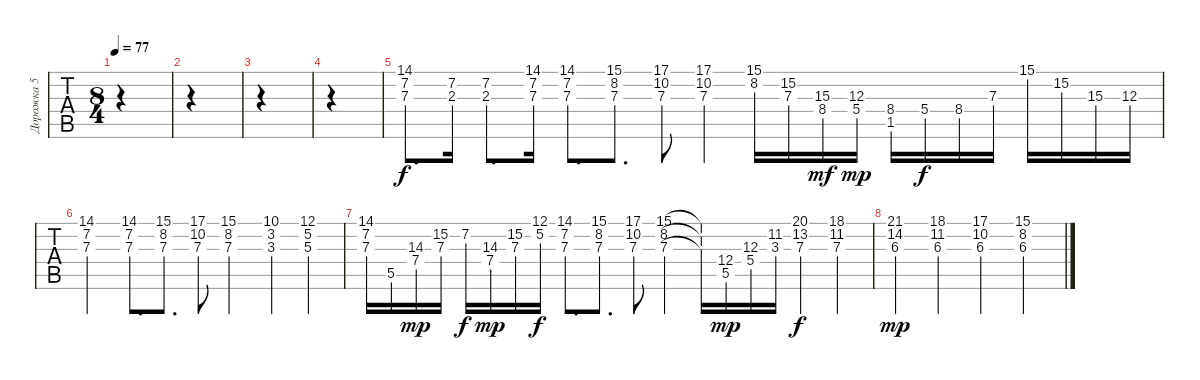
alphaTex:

\track ("Дорожка 5" "Дорожка 5") {instrument electricgrandpiano}
\staff {tabs}
\tuning (Eb4 Bb3 Gb3 Db3 Ab2 Eb2) {hide}
\ts (8 4)
\tempo 77
\clef g2
\ks c
|
|
|
|
(14.1 7.2 7.3).8{d dy f} (7.2 2.3).16 (7.2 2.3).8{d} (14.1 7.2 7.3).16 (14.1 7.2 7.3).8{d} (15.1 8.2 7.3).8{d} (17.1 10.2 7.3).8 (17.1 10.2 7.3).4 (15.1 8.2).16 (15.2 7.3).16 (15.3 8.4).16{dy mf} (12.3 5.4).16{dy mp} (8.4 1.5).16 5.4.16{dy f} 8.4.16 7.3.16 15.1.16 15.2.16 15.3.16 12.3.16 |
(14.1 7.2 7.3).2 (14.1 7.2 7.3).8{d} (15.1 8.2 7.3).8{d} (17.1 10.2 7.3).8 (15.1 8.2 7.3).2 (10.1 3.2 3.3).4 (12.1 5.2 5.3).4 |
(14.1 7.2 7.3).16 5.5.16 (14.3 7.4).16{dy mp} (15.2 7.3).16 7.2.16{dy f} (14.3 7.4).16{dy mp} (15.2 7.3).16 (12.1 5.2).16{dy f} (14.1 7.2 7.3).8{d} (15.1 8.2 7.3).8{d} (17.1 10.2 7.3).8 (15.1 8.2 7.3).4 (15.1{t} 8.2{t} 7.3{t}).16 (12.4 5.5).16{dy mp} (12.3 5.4).16 (11.2 3.3).16 (20.1 13.2 7.3).4{dy f} (18.1 11.2 7.3).4 |
(21.1 14.2 6.3).2{dy mp} (18.1 11.2 6.3).2 (17.1 10.2 6.3).2 (15.1 8.2 6.3).2
